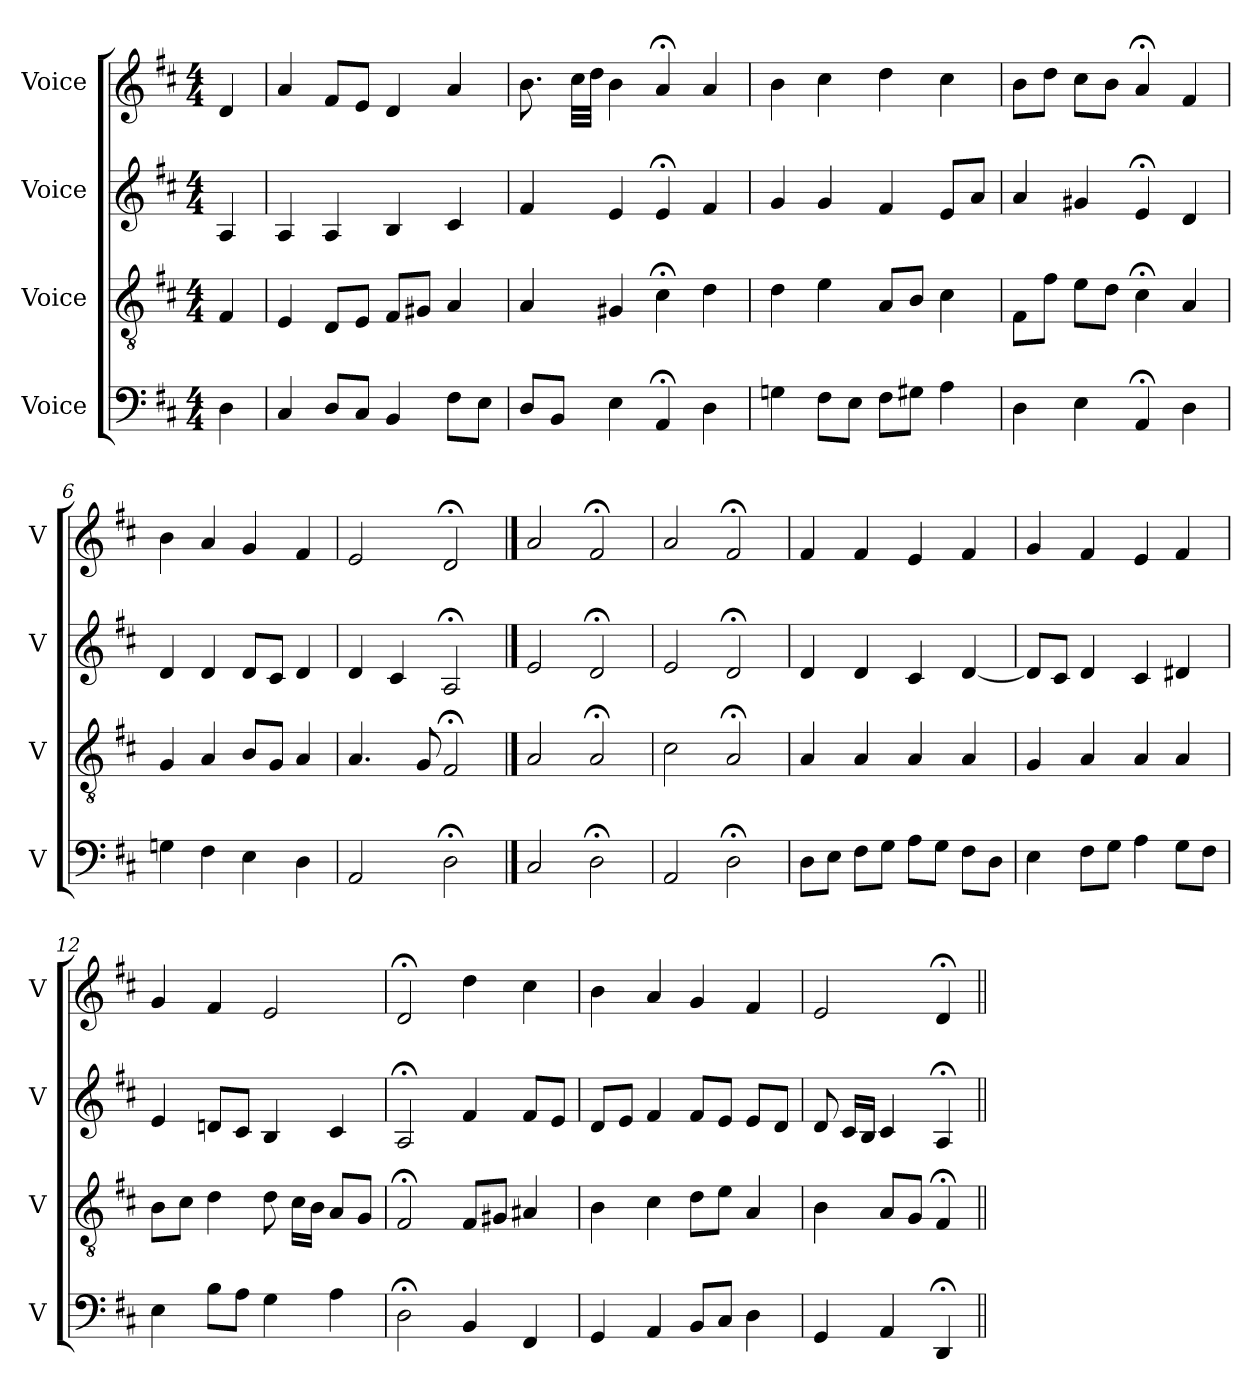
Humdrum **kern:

**kern	**kern	**kern	**kern
*part4	*part3	*part2	*part1
*staff4	*staff3	*staff2	*staff1
*I"Voice	*I"Voice	*I"Voice	*I"Voice
*I'V	*I'V	*I'V	*I'V
*clefF4	*clefGv2	*clefG2	*clefG2
*k[f#c#]	*k[f#c#]	*k[f#c#]	*k[f#c#]
*M4/4	*M4/4	*M4/4	*M4/4
*MM100	*MM100	*MM100	*MM100
=1	=1	=1	=1
4D\	4F#/	4A/	4d/
=2	=2	=2	=2
4C#/	4E/	4A/	4a/
8D/L	8D/L	4A/	8f#/L
8C#/J	8E/J	.	8e/J
4BB/	8F#/L	4B/	4d/
.	8G#X/J	.	.
8F#\L	4A/	4c#/	4a/
8E\J	.	.	.
=3	=3	=3	=3
8D/L	4A/	4f#/	8.b\
8BB/J	.	.	.
.	.	.	32cc#\LLL
.	.	.	32dd\JJJ
4E\	4G#X/	4e/	4b\
4AA;/	4c#;\	4e;/	4a;/
4D\	4d\	4f#/	4a/
=4	=4	=4	=4
4Gn\	4d\	4g/	4b\
8F#\L	4e\	4g/	4cc#\
8E\J	.	.	.
8F#\L	8A/L	4f#/	4dd\
8G#X\J	8B/J	.	.
4A\	4c#\	8e/L	4cc#\
.	.	8a/J	.
=5	=5	=5	=5
4D\	8F#\L	4a/	8b\L
.	8f#\J	.	8dd\J
4E\	8e\L	4g#X/	8cc#\L
.	8d\J	.	8b\J
4AA;/	4c#;\	4e;/	4a;/
4D\	4A/	4d/	4f#/
=6	=6	=6	=6
4Gn\	4G/	4d/	4b\
4F#\	4A/	4d/	4a/
4E\	8B/L	8d/L	4g/
.	8G/J	8c#/J	.
4D\	4A/	4d/	4f#/
!!LO:LB:g=z
=7	=7	=7	=7
2AA/	4.A/	4d/	2e/
.	.	4c#/	.
.	8G/	.	.
2D;\	2F#;/	2A;/	2d;/
==8	==8	==8	==8
2C#/	2A/	2e/	2a/
2D;\	2A;/	2d;/	2f#;/
=9	=9	=9	=9
2AA/	2c#\	2e/	2a/
2D;\	2A;/	2d;/	2f#;/
=10	=10	=10	=10
8D\L	4A/	4d/	4f#/
8E\J	.	.	.
8F#\L	4A/	4d/	4f#/
8G\J	.	.	.
8A\L	4A/	4c#/	4e/
8G\J	.	.	.
8F#\L	4A/	[4d/	4f#/
8D\J	.	.	.
=11	=11	=11	=11
4E\	4G/	8d/L]	4g/
.	.	8c#/J	.
8F#\L	4A/	4d/	4f#/
8G\J	.	.	.
4A\	4A/	4c#/	4e/
8G\L	4A/	4d#X/	4f#/
8F#\J	.	.	.
=12	=12	=12	=12
4E\	8B\L	4e/	4g/
.	8c#\J	.	.
8B\L	4d\	8dn/L	4f#/
8A\J	.	8c#/J	.
4G\	8d\	4B/	2e/
.	16c#\LL	.	.
.	16B\JJ	.	.
4A\	8A/L	4c#/	.
.	8G/J	.	.
=13	=13	=13	=13
2D;\	2F#;/	2A;/	2d;/
4BB/	8F#/L	4f#/	4dd\
.	8G#X/J	.	.
4FF#/	4A#X/	8f#/L	4cc#\
.	.	8e/J	.
!!LO:LB:g=z
=14	=14	=14	=14
4GG/	4B\	8d/L	4b\
.	.	8e/J	.
4AA/	4c#\	4f#/	4a/
8BB/L	8d\L	8f#/L	4g/
8C#/J	8e\J	8e/J	.
4D\	4A/	8e/L	4f#/
.	.	8d/J	.
=15	=15	=15	=15
4GG/	4B\	8d/	2e/
.	.	16c#/LL	.
.	.	16B/JJ	.
4AA/	8A/L	4c#/	.
.	8G/J	.	.
4DD;/	4F#;/	4A;/	4d;/
=||	=||	=||	=||
*-	*-	*-	*-
